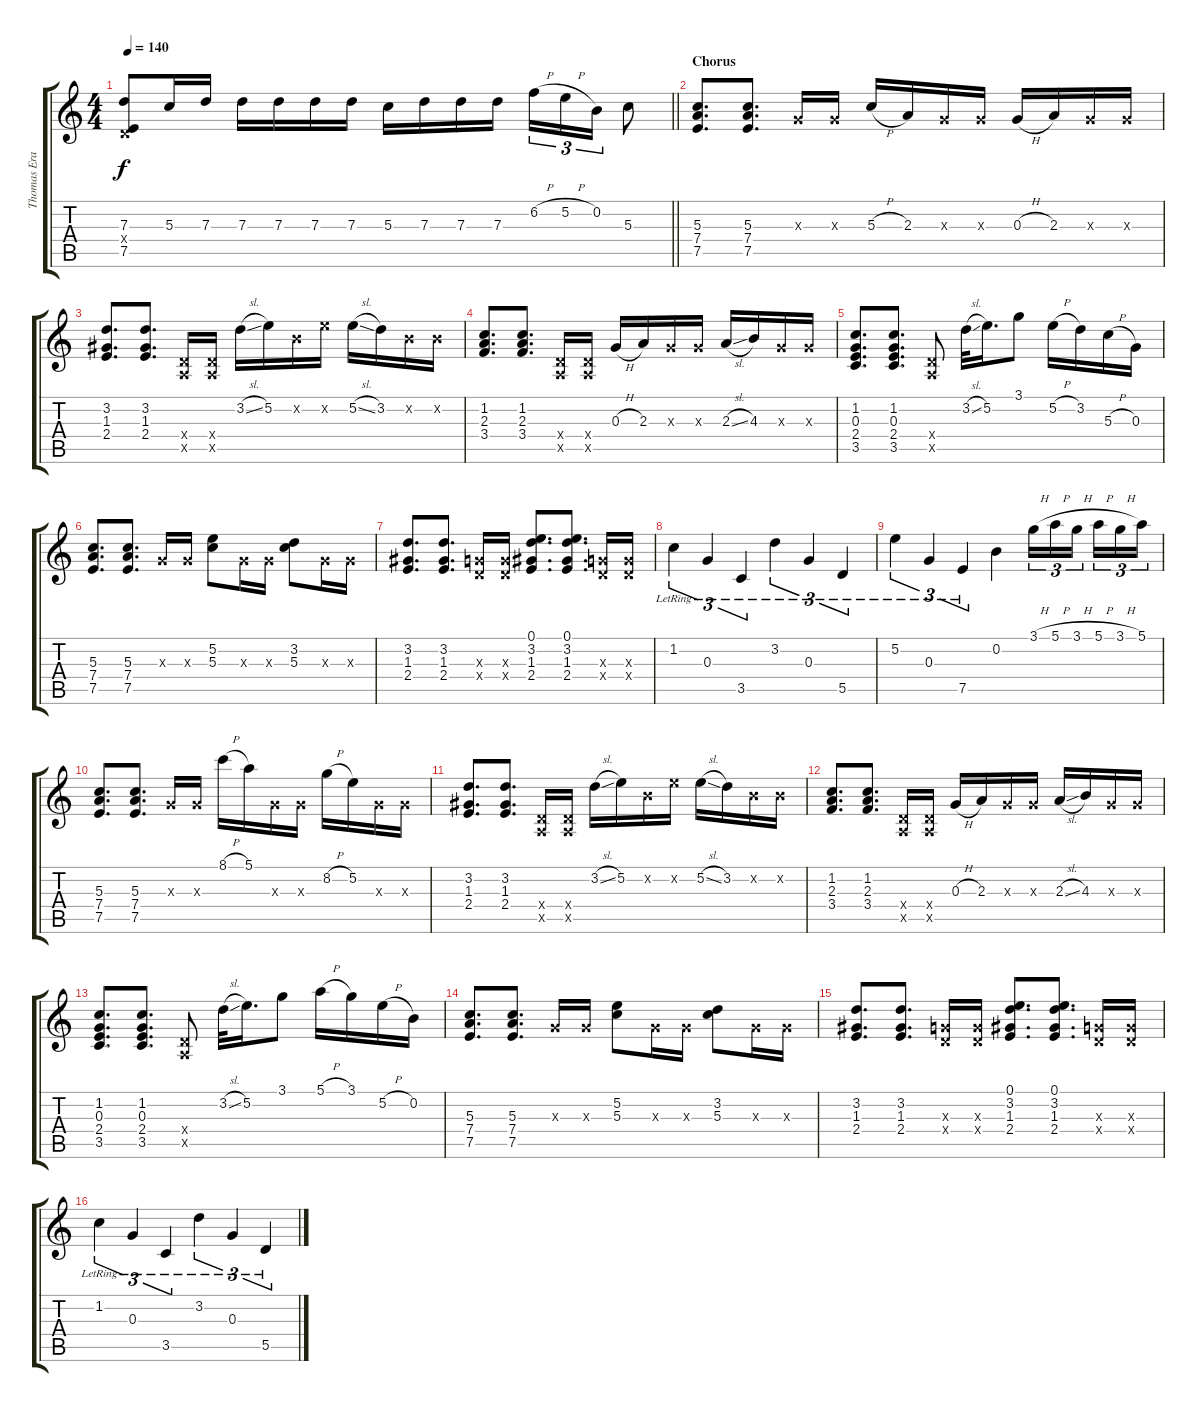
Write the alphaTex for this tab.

\track ("Thomas Erak" "Thomas Era") {instrument distortionguitar}
\staff {score tabs}
\tuning (E4 B3 G3 D3 A2 D2) {hide}
\ts (4 4)
\tempo 140
\clef g2
\barLineRight lightlight
\ks c
(7.3 0.4{x} 7.5).8{dy f} 5.3.16 7.3.16 7.3.16 7.3.16 7.3.16 7.3.16 5.3.16 7.3.16 7.3.16 7.3.16 6.2{h}.16{tu (3 2)} 5.2{h}.16{tu (3 2)} 0.2.16{tu (3 2)} 5.3.8 |
\section ("" "Chorus")
(5.3 7.4 7.5).8{d} (5.3 7.4 7.5).8{d} 0.3{x}.16 0.3{x}.16 5.3{h}.16 2.3.16 0.3{x}.16 0.3{x}.16 0.3{h}.16 2.3.16 0.3{x}.16 0.3{x}.16 |
(3.2 1.3 2.4).8{d} (3.2 1.3 2.4).8{d} (0.4{x} 0.5{x}).16 (0.4{x} 0.5{x}).16 3.2{sl}.16 5.2.16 0.2{x}.16 5.2{x}.16 5.2{sl}.16 3.2.16 0.2{x}.16 0.2{x}.16 |
(1.2 2.3 3.4).8{d} (1.2 2.3 3.4).8{d} (0.4{x} 0.5{x}).16 (0.4{x} 0.5{x}).16 0.3{h}.16 2.3.16 0.3{x}.16 0.3{x}.16 2.3{sl}.16 4.3.16 0.3{x}.16 0.3{x}.16 |
(1.2 0.3 2.4 3.5).8{d} (1.2 0.3 2.4 3.5).8{d} (0.4{x} 0.5{x}).8 3.2{sl}.32 5.2.16{d} 3.1.8 5.2{h}.16 3.2.16 5.3{h}.16 0.3.16 |
(5.3 7.4 7.5).8{d} (5.3 7.4 7.5).8{d} 0.3{x}.16 0.3{x}.16 (5.2 5.3).8 0.3{x}.16 0.3{x}.16 (3.2 5.3).8 0.3{x}.16 0.3{x}.16 |
(3.2 1.3 2.4).8{d} (3.2 1.3 2.4).8{d} (0.3{x} 0.4{x}).16 (0.3{x} 0.4{x}).16 (0.1 3.2 1.3 2.4).8{d} (0.1 3.2 1.3 2.4).8{d} (0.3{x} 0.4{x}).16 (0.3{x} 0.4{x}).16 |
1.2{lr}.4{tu (3 2)} 0.3{lr}.4{tu (3 2)} 3.5{lr}.4{tu (3 2)} 3.2{lr}.4{tu (3 2)} 0.3{lr}.4{tu (3 2)} 5.5{lr}.4{tu (3 2)} |
5.2{lr}.4{tu (3 2)} 0.3{lr}.4{tu (3 2)} 7.5{lr}.4{tu (3 2)} 0.2.4 3.1{h}.16{tu (3 2)} 5.1{h}.16{tu (3 2)} 3.1{h}.16{tu (3 2) beam splitsecondary} 5.1{h}.16{tu (3 2)} 3.1{h}.16{tu (3 2)} 5.1.16{tu (3 2)} |
(5.3 7.4 7.5).8{d} (5.3 7.4 7.5).8{d} 0.3{x}.16 0.3{x}.16 8.1{h}.16 5.1.16 0.3{x}.16 0.3{x}.16 8.2{h}.16 5.2.16 0.3{x}.16 0.3{x}.16 |
(3.2 1.3 2.4).8{d} (3.2 1.3 2.4).8{d} (0.4{x} 0.5{x}).16 (0.4{x} 0.5{x}).16 3.2{sl}.16 5.2.16 0.2{x}.16 5.2{x}.16 5.2{sl}.16 3.2.16 0.2{x}.16 0.2{x}.16 |
(1.2 2.3 3.4).8{d} (1.2 2.3 3.4).8{d} (0.4{x} 0.5{x}).16 (0.4{x} 0.5{x}).16 0.3{h}.16 2.3.16 0.3{x}.16 0.3{x}.16 2.3{sl}.16 4.3.16 0.3{x}.16 0.3{x}.16 |
(1.2 0.3 2.4 3.5).8{d} (1.2 0.3 2.4 3.5).8{d} (0.4{x} 0.5{x}).8 3.2{sl}.32 5.2.16{d} 3.1.8 5.1{h}.16 3.1.16 5.2{h}.16 0.2.16 |
(5.3 7.4 7.5).8{d} (5.3 7.4 7.5).8{d} 0.3{x}.16 0.3{x}.16 (5.2 5.3).8 0.3{x}.16 0.3{x}.16 (3.2 5.3).8 0.3{x}.16 0.3{x}.16 |
(3.2 1.3 2.4).8{d} (3.2 1.3 2.4).8{d} (0.3{x} 0.4{x}).16 (0.3{x} 0.4{x}).16 (0.1 3.2 1.3 2.4).8{d} (0.1 3.2 1.3 2.4).8{d} (0.3{x} 0.4{x}).16 (0.3{x} 0.4{x}).16 |
1.2{lr}.4{tu (3 2)} 0.3{lr}.4{tu (3 2)} 3.5{lr}.4{tu (3 2)} 3.2{lr}.4{tu (3 2)} 0.3{lr}.4{tu (3 2)} 5.5{lr}.4{tu (3 2)}
